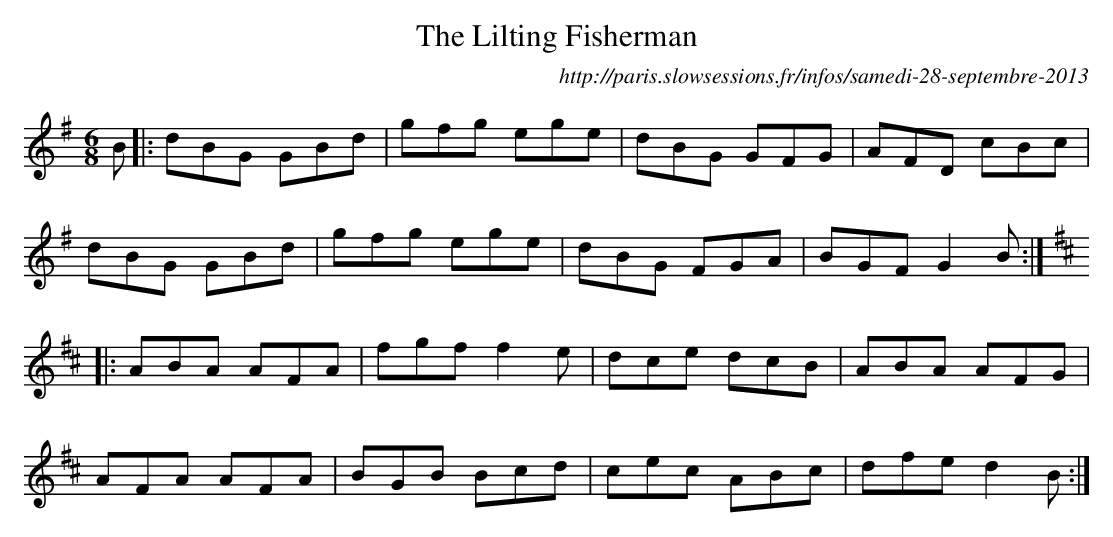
X:1
T:Lilting Fisherman, The
O:http://paris.slowsessions.fr/infos/samedi-28-septembre-2013
M:6/8
L:1/8
K:G
B\
|:dBG GBd|gfg ege|dBG GFG|AFD cBc|
  dBG GBd|gfg ege|dBG FGA|BGF G2B:|
K:D
|:ABA AFA|fgf f2e|dce dcB|ABA AFG|
  AFA AFA|BGB Bcd|cec ABc|dfe d2B:|
